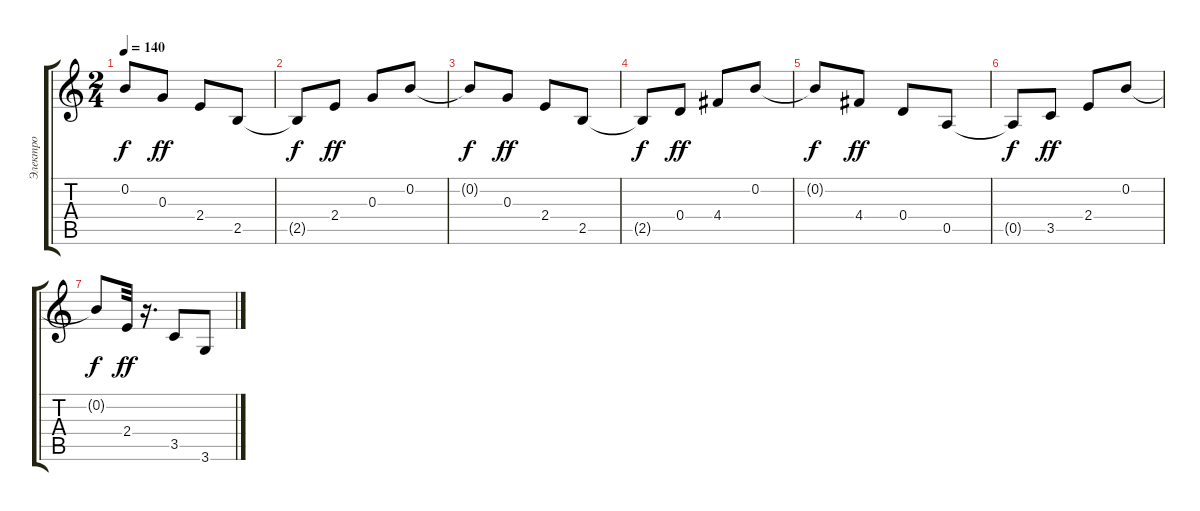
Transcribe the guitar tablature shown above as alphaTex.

\track ("Электро" "Электро") {instrument electricguitarclean}
\staff {score tabs}
\tuning (E4 B3 G3 D3 A2 E2) {hide}
\ts (2 4)
\tempo 140
\clef g2
\ks c
0.2{t}.8{dy f} 0.3.8{dy ff} 2.4.8 2.5.8 |
2.5{t}.8{dy f} 2.4.8{dy ff} 0.3.8 0.2.8 |
0.2{t}.8{dy f} 0.3.8{dy ff} 2.4.8 2.5.8 |
2.5{t}.8{dy f} 0.4.8{dy ff} 4.4.8 0.2.8 |
0.2{t}.8{dy f} 4.4.8{dy ff} 0.4.8 0.5.8 |
0.5{t}.8{dy f} 3.5.8{dy ff} 2.4.8 0.2.8 |
0.2{t}.8{dy f} 2.4.32{dy ff} r.16{d} 3.5.8 3.6.8
